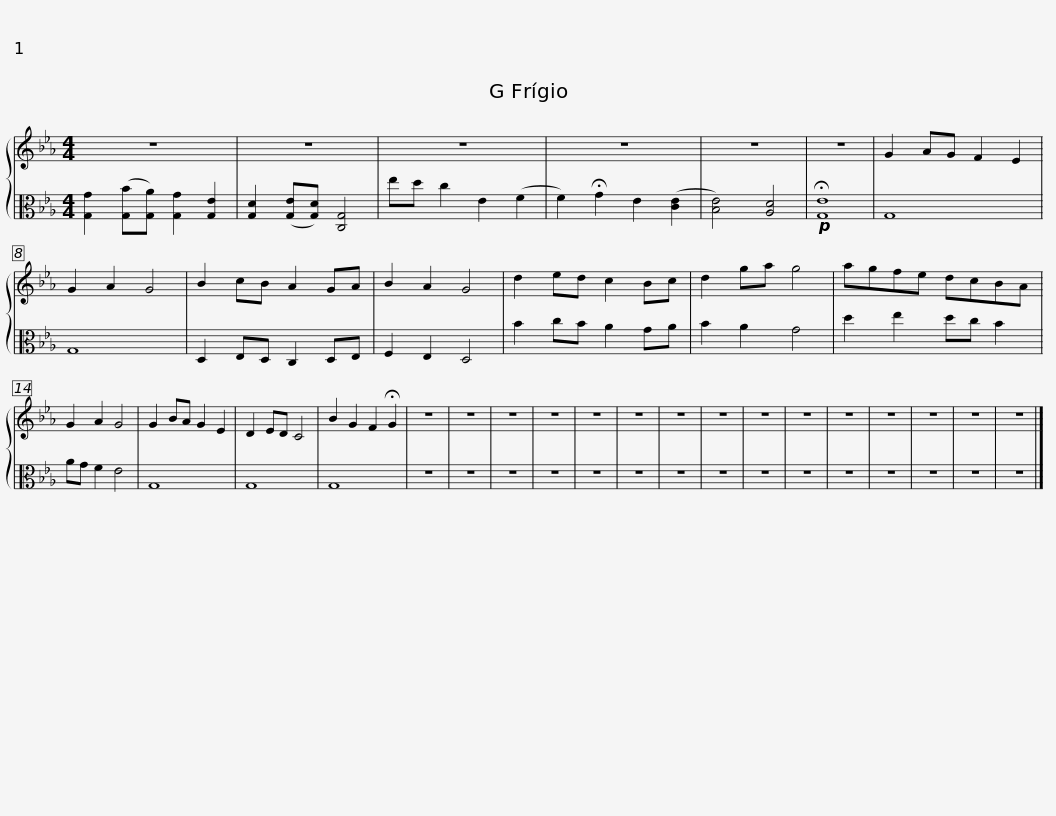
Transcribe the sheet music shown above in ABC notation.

X:1
%%score { 1 | 2 }
L:1/8
M:4/4
I:linebreak $
K:Eb
V:1 treble
V:2 alto
V:1
 z8 | z8 | z8 | z8 | z8 | %5
 z8 | G2 AG F2 E2 | G2 A2 G4 |$ B2 cB A2 GA | B2 A2 G4 | %10
 d2 ed c2 Bc | d2 ga g4 | agfe dcBA | G2 A2 G4 | G2 BA G2 E2 |$ %15
 D2 ED C4 | B2 G2 F2 !fermata!G2 | z8 | z8 | z8 | %20
 z8 | z8 | z8 | z8 | z8 | %25
 z8 | z8 | z8 | z8 | z8 |$ %30
 z8 | z8 |] %32
V:2
 [G,G]2 ([G,B][G,A]) [G,G]2 [G,E]2 | [G,D]2 ([G,E][G,D]) [C,G,]4 | ed c2 E2 (F2 | F2) !fermata!G2 E2 ([CE]2 | [B,E]4) [A,D]4 | %5
!p! !fermata![G,E]8 | G,8 | G,8 |$ D,2 E,D, C,2 D,E, | F,2 E,2 D,4 | %10
 B2 cB A2 GA | B2 A2 G4 | d2 e2 dc B2 | AG F2 E4 | G,8 |$ %15
 G,8 | G,8 | z8 | z8 | z8 | %20
 z8 | z8 | z8 | z8 | z8 | %25
 z8 | z8 | z8 | z8 | z8 |$ %30
 z8 | z8 |] %32
